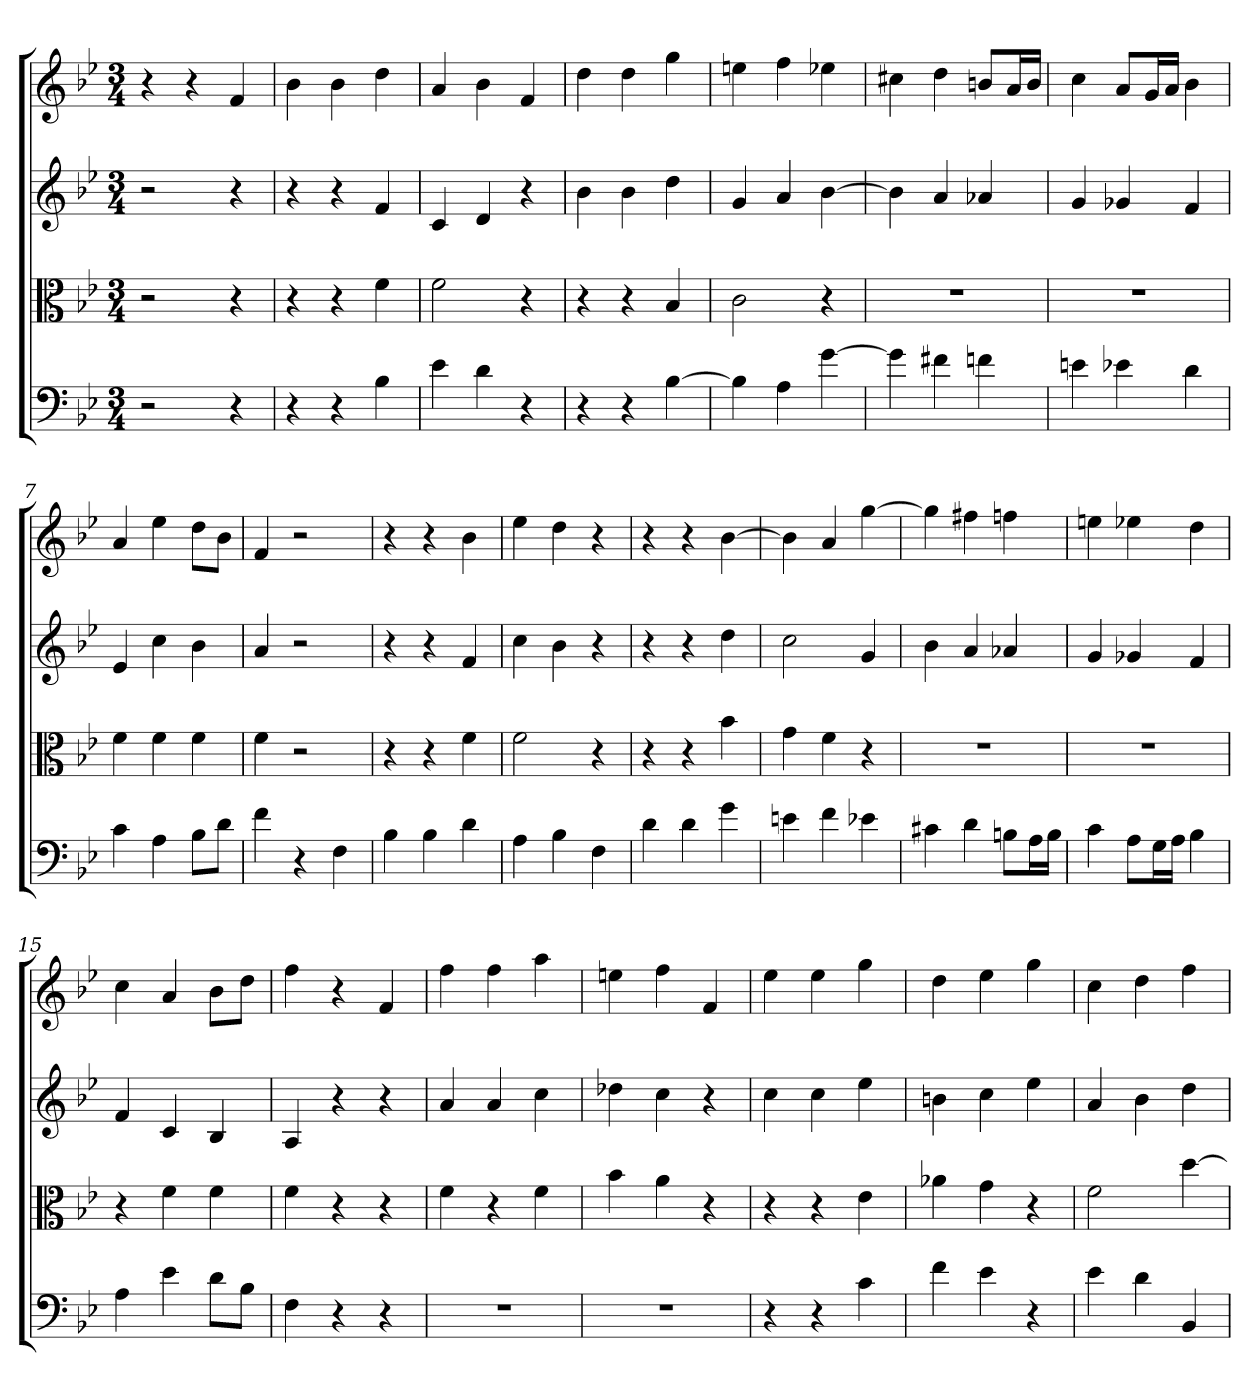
**kern	**kern	**kern	**kern
*part4	*part3	*part2	*part1
*staff4	*staff3	*staff2	*staff1
*clefF4	*clefC3	*	*
*k[b-e-]	*k[b-e-]	*k[b-e-]	*k[b-e-]
*B-:	*B-:	*B-:	*B-:
*M3/4	*M3/4	*M3/4	*M3/4
=	=	=	=
2r	2r	2r	4r
.	.	.	4r
4r	4r	4r	4f
=1	=1	=1	=1
4r	4r	4r	4b-
4r	4r	4r	4b-
4B-	4f	4f	4dd
=2	=2	=2	=2
4e-	2f	4c	4a
4d	.	4d	4b-
4r	4r	4r	4f
=3	=3	=3	=3
4r	4r	4b-	4dd
4r	4r	4b-	4dd
[4B-	4B-	4dd	4gg
=4	=4	=4	=4
4B-]	2c	4g	4een
4A	.	4a	4ff
[4g	4r	[4b-	4ee-X
=5	=5	=5	=5
4g]	2.r	4b-]	4cc#X
4f#X	.	4a	4dd
4fn	.	4a-X	8bnL
.	.	.	16aL
.	.	.	16bJJ
=6	=6	=6	=6
4en	2.r	4g	4cc
4e-X	.	4g-X	8aL
.	.	.	16gL
.	.	.	16aJJ
4d	.	4f	4b-
=7	=7	=7	=7
4c	4f	4e-	4a
4A	4f	4cc	4ee-
8B-\L	4f	4b-	8ddL
8d\J	.	.	8b-J
=8	=8	=8	=8
4f	4f	4a	4f
4r	2r	2r	2r
4F	.	.	.
=9	=9	=9	=9
4B-	4r	4r	4r
4B-	4r	4r	4r
4d	4f	4f	4b-
=10	=10	=10	=10
4A	2f	4cc	4ee-
4B-	.	4b-	4dd
4F	4r	4r	4r
=11	=11	=11	=11
4d	4r	4r	4r
4d	4r	4r	4r
4g	4b-	4dd	[4b-
=12	=12	=12	=12
4en	4g	2cc	4b-]
4f	4f	.	4a
4e-X	4r	4g	[4gg
=13	=13	=13	=13
4c#X	2.r	4b-	4gg]
4d	.	4a	4ff#X
8Bn\L	.	4a-X	4ffn
16A\L	.	.	.
16B\JJ	.	.	.
=14	=14	=14	=14
4c	2.r	4g	4een
8A\L	.	4g-X	4ee-X
16G\L	.	.	.
16A\JJ	.	.	.
4B-	.	4f	4dd
=15	=15	=15	=15
4A	4r	4f	4cc
4e-	4f	4c	4a
8d\L	4f	4B-	8b-L
8B-\J	.	.	8ddJ
=16	=16	=16	=16
4F	4f	4A	4ff
4r	4r	4r	4r
4r	4r	4r	4f
=17	=17	=17	=17
2.r	4f	4a	4ff
.	4r	4a	4ff
.	4f	4cc	4aa
=18	=18	=18	=18
2.r	4b-	4dd-X	4een
.	4a	4cc	4ff
.	4r	4r	4f
=19	=19	=19	=19
4r	4r	4cc	4ee-
4r	4r	4cc	4ee-
4c	4e-	4ee-	4gg
=20	=20	=20	=20
4f	4a-X	4bn	4dd
4e-	4g	4cc	4ee-
4r	4r	4ee-	4gg
=21	=21	=21	=21
4e-	2f	4a	4cc
4d	.	4b-	4dd
4BB-	[4dd	4dd	4ff
=	=	=	=
*-	*-	*-	*-
